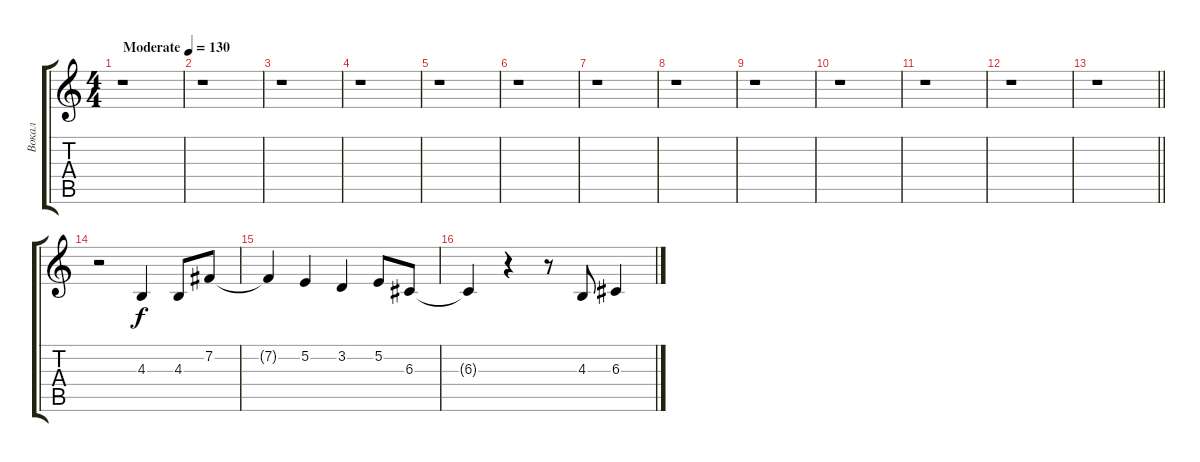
\track ("Вокал" "Вокал") {instrument oboe}
\staff {score tabs}
\tuning (E4 B3 G3 D3 A2 E2) {hide}
\ts (4 4)
\tempo (130 "Moderate")
\clef g2
\ks c
r.1{dy f instrument oboe} |
r.1 |
r.1 |
r.1 |
r.1 |
r.1 |
r.1 |
r.1 |
r.1 |
r.1 |
r.1 |
r.1 |
\barLineRight lightlight
r.1 |
r.2 4.3.4 4.3.8 7.2.8 |
7.2{t}.4 5.2.4 3.2.4 5.2.8 6.3.8 |
6.3{t}.4 r.4 r.8 4.3.8 6.3.4
